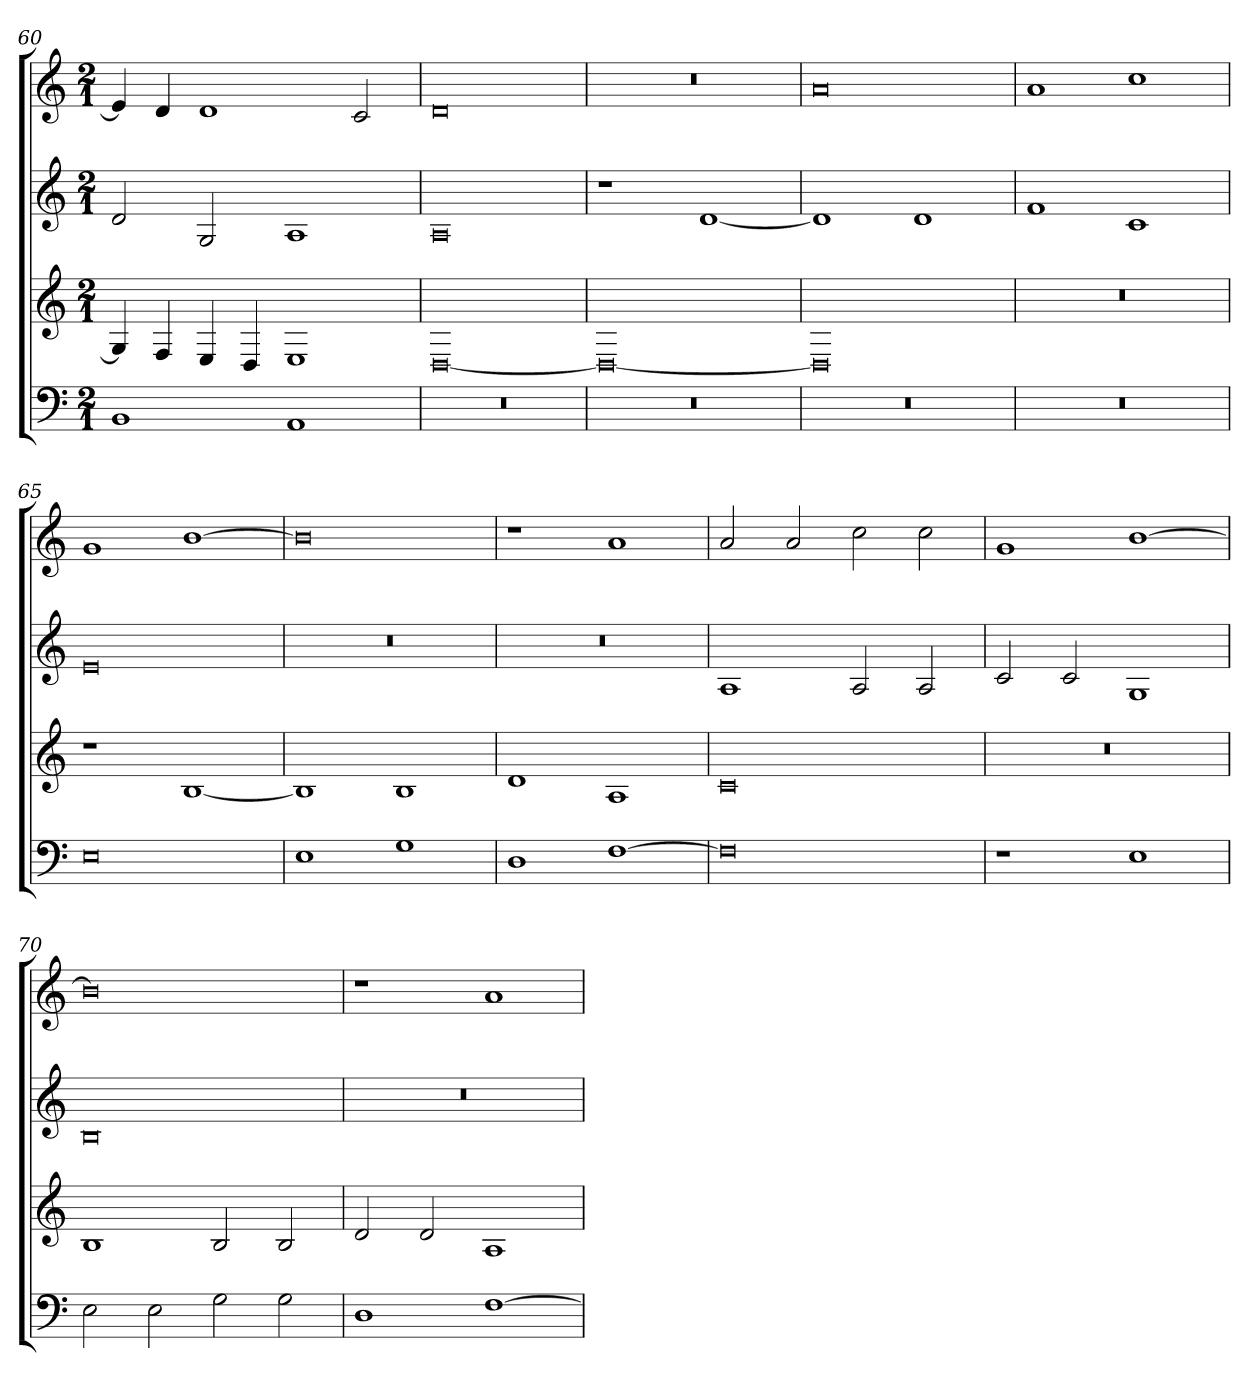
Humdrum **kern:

**kern	**kern	**kern	**kern
*part4	*part3	*part2	*part1
*staff4	*staff3	*staff2	*staff1
*clefF4	*clefG2	*clefG2	*clefG2
*M2/1	*M2/1	*M2/1	*M2/1
=60	=60	=60	=60
1BB	4G]	2d	4e]
.	4F	.	4d
.	4E	2G	1d
.	4D	.	.
1AA	1E	1A	.
.	.	.	2c
=61	=61	=61	=61
0r	[0D	0A	0d
=62	=62	=62	=62
0r	0D_	1r	0r
.	.	[1d	.
=63	=63	=63	=63
0r	0D]	1d]	0a
.	.	1d	.
=64	=64	=64	=64
0r	0r	1f	1a
.	.	1c	1cc
=65	=65	=65	=65
0E	1r	0e	1g
.	[1B	.	[1b
=66	=66	=66	=66
1E	1B]	0r	0b]
1G	1B	.	.
=67	=67	=67	=67
1D	1d	0r	1r
[1F	1A	.	1a
=68	=68	=68	=68
0F]	0c	1A	2a
.	.	.	2a
.	.	2A	2cc
.	.	2A	2cc
=69	=69	=69	=69
1r	0r	2c	1g
.	.	2c	.
1E	.	1G	[1b
=70	=70	=70	=70
2E	1B	0B	0b]
2E	.	.	.
2G	2B	.	.
2G	2B	.	.
=71	=71	=71	=71
1D	2d	0r	1r
.	2d	.	.
[1F	1A	.	1a
=	=	=	=
*-	*-	*-	*-
